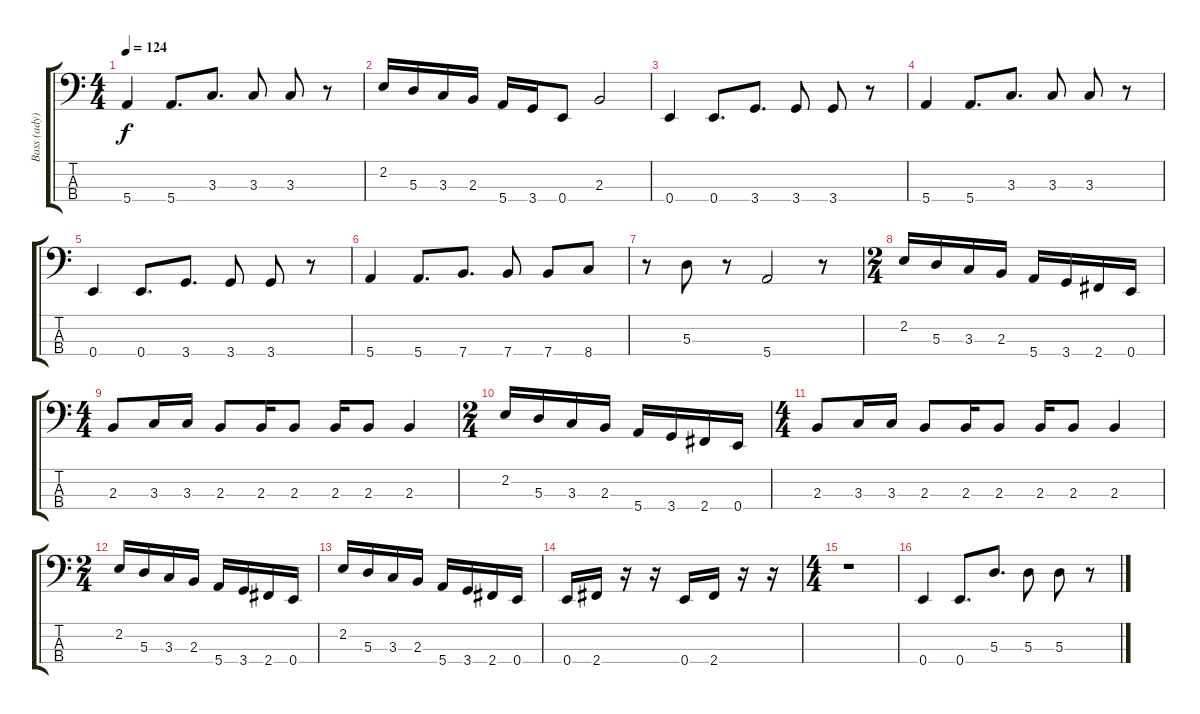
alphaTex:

\track ("Bass (ady)" "Bass (ady)") {instrument electricbassfinger}
\staff {score tabs}
\tuning (G2 D2 A1 E1) {hide}
\ts (4 4)
\tempo 124
\clef f4
\ks c
5.4.4{dy f} 5.4.8{d} 3.3.8{d} 3.3.8 3.3.8 r.8 |
2.2.16 5.3.16 3.3.16 2.3.16 5.4.16 3.4.16 0.4.8 2.3.2 |
0.4.4 0.4.8{d} 3.4.8{d} 3.4.8 3.4.8 r.8 |
5.4.4 5.4.8{d} 3.3.8{d} 3.3.8 3.3.8 r.8 |
0.4.4 0.4.8{d} 3.4.8{d} 3.4.8 3.4.8 r.8 |
5.4.4 5.4.8{d} 7.4.8{d} 7.4.8 7.4.8 8.4.8 |
r.8 5.3.8 r.8 5.4.2 r.8 |
\ts (2 4)
2.2.16 5.3.16 3.3.16 2.3.16 5.4.16 3.4.16 2.4.16 0.4.16 |
\ts (4 4)
2.3.8 3.3.16 3.3.16 2.3.8 2.3.16 2.3.8 2.3.16 2.3.8 2.3.4 |
\ts (2 4)
2.2.16 5.3.16 3.3.16 2.3.16 5.4.16 3.4.16 2.4.16 0.4.16 |
\ts (4 4)
2.3.8 3.3.16 3.3.16 2.3.8 2.3.16 2.3.8 2.3.16 2.3.8 2.3.4 |
\ts (2 4)
2.2.16 5.3.16 3.3.16 2.3.16 5.4.16 3.4.16 2.4.16 0.4.16 |
2.2.16 5.3.16 3.3.16 2.3.16 5.4.16 3.4.16 2.4.16 0.4.16 |
0.4.16 2.4.16 r.16 r.16 0.4.16 2.4.16 r.16 r.16 |
\ts (4 4)
r.1 |
0.4.4 0.4.8{d} 5.3.8{d} 5.3.8 5.3.8 r.8
